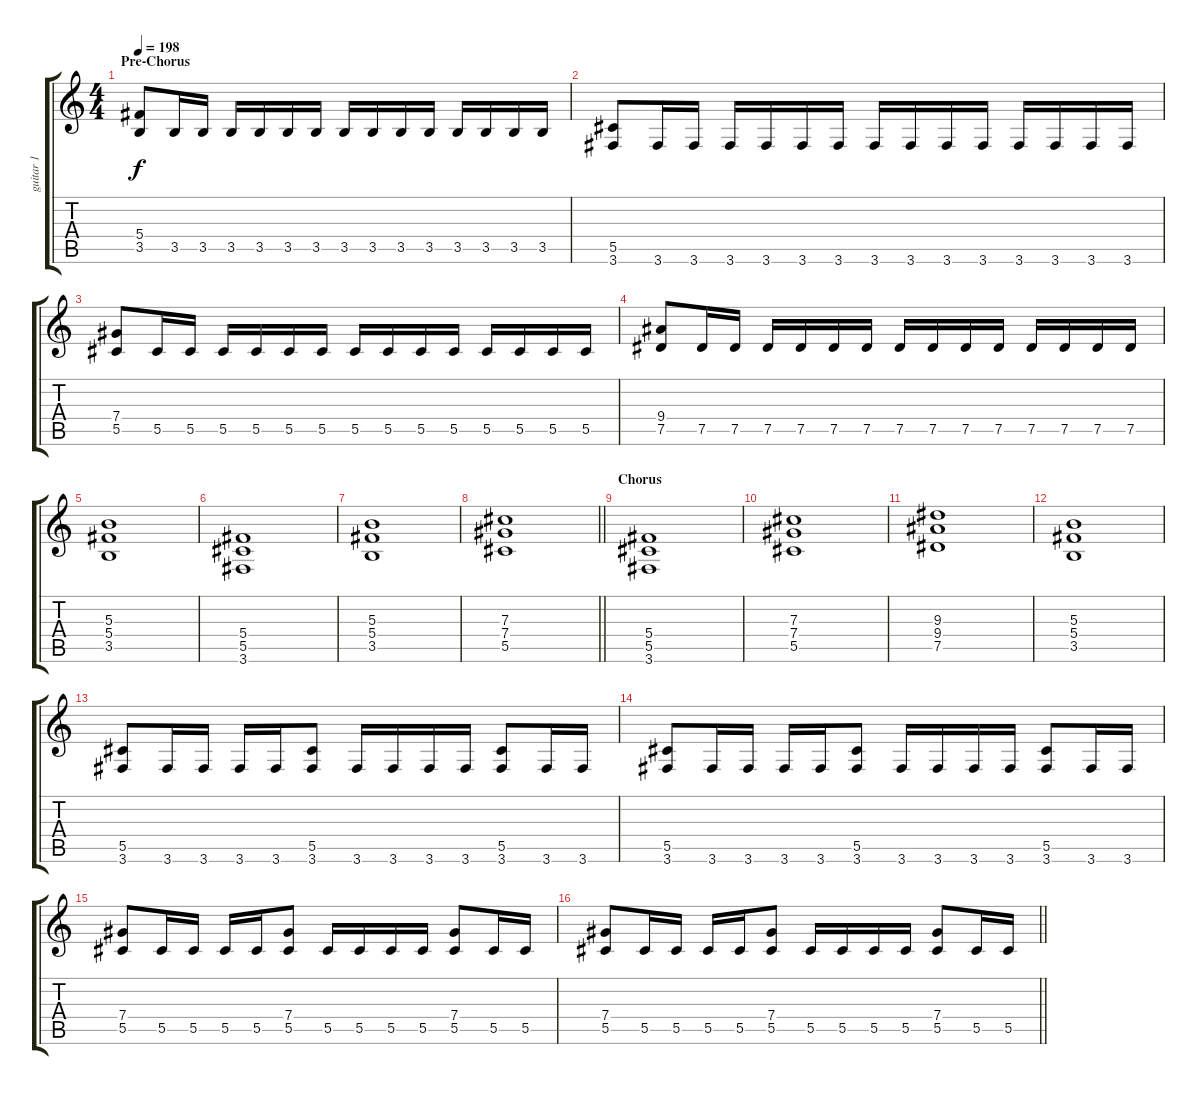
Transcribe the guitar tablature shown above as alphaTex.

\track ("guitar 1" "guitar 1") {instrument distortionguitar}
\staff {score tabs}
\tuning (Eb4 Bb3 Gb3 Db3 Ab2 Eb2) {hide}
\ts (4 4)
\section ("" "Pre-Chorus")
\tempo 198
\clef g2
\ks c
(5.4 3.5).8{dy f} 3.5.16 3.5.16 3.5.16 3.5.16 3.5.16 3.5.16 3.5.16 3.5.16 3.5.16 3.5.16 3.5.16 3.5.16 3.5.16 3.5.16 |
(5.5 3.6).8 3.6.16 3.6.16 3.6.16 3.6.16 3.6.16 3.6.16 3.6.16 3.6.16 3.6.16 3.6.16 3.6.16 3.6.16 3.6.16 3.6.16 |
(7.4 5.5).8 5.5.16 5.5.16 5.5.16 5.5.16 5.5.16 5.5.16 5.5.16 5.5.16 5.5.16 5.5.16 5.5.16 5.5.16 5.5.16 5.5.16 |
(9.4 7.5).8 7.5.16 7.5.16 7.5.16 7.5.16 7.5.16 7.5.16 7.5.16 7.5.16 7.5.16 7.5.16 7.5.16 7.5.16 7.5.16 7.5.16 |
(5.3 5.4 3.5).1 |
(5.4 5.5 3.6).1 |
(5.3 5.4 3.5).1 |
\barLineRight lightlight
(7.3 7.4 5.5).1 |
\section ("" "Chorus")
(5.4 5.5 3.6).1 |
(7.3 7.4 5.5).1 |
(9.3 9.4 7.5).1 |
(5.3 5.4 3.5).1 |
(5.5 3.6).8 3.6.16 3.6.16 3.6.16 3.6.16 (5.5 3.6).8 3.6.16 3.6.16 3.6.16 3.6.16 (5.5 3.6).8 3.6.16 3.6.16 |
(5.5 3.6).8 3.6.16 3.6.16 3.6.16 3.6.16 (5.5 3.6).8 3.6.16 3.6.16 3.6.16 3.6.16 (5.5 3.6).8 3.6.16 3.6.16 |
(7.4 5.5).8 5.5.16 5.5.16 5.5.16 5.5.16 (7.4 5.5).8 5.5.16 5.5.16 5.5.16 5.5.16 (7.4 5.5).8 5.5.16 5.5.16 |
\barLineRight lightlight
(7.4 5.5).8 5.5.16 5.5.16 5.5.16 5.5.16 (7.4 5.5).8 5.5.16 5.5.16 5.5.16 5.5.16 (7.4 5.5).8 5.5.16 5.5.16
